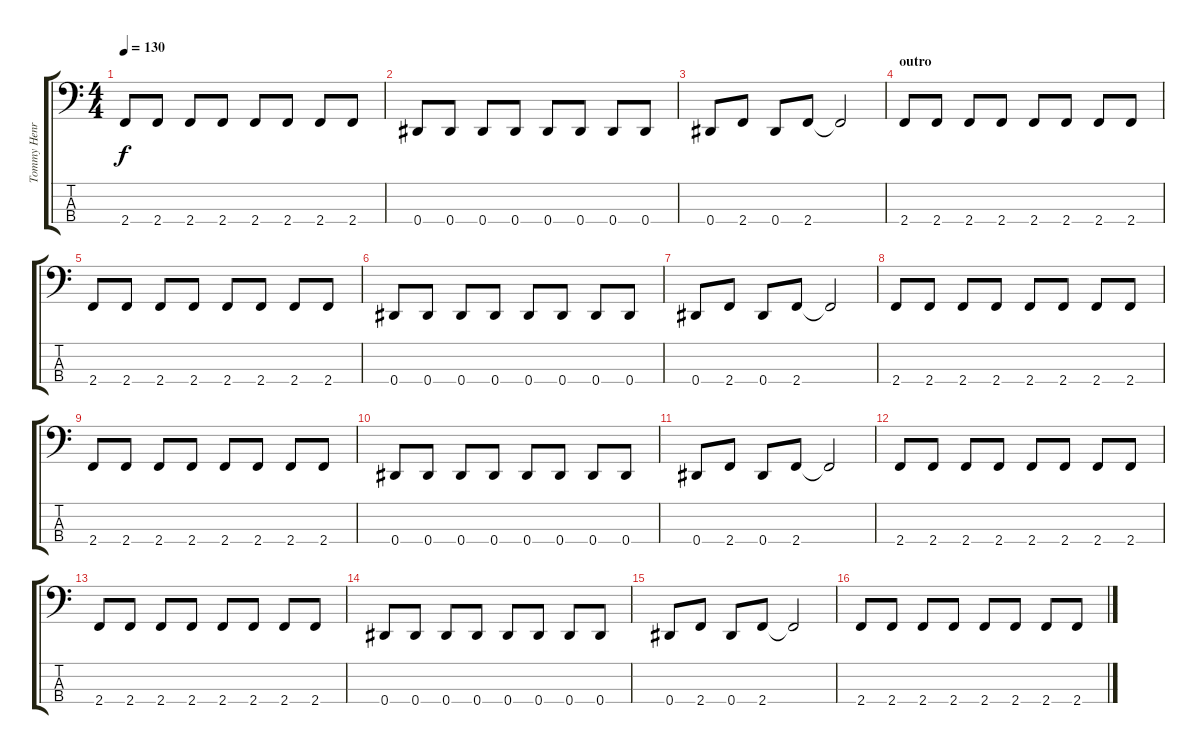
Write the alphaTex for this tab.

\track ("Tommy Henriksen" "Tommy Henr") {instrument electricbasspick}
\staff {score tabs}
\tuning (Gb2 Db2 Ab1 Eb1) {hide}
\ts (4 4)
\tempo 130
\clef f4
\ks c
2.4.8{dy f} 2.4.8 2.4.8 2.4.8 2.4.8 2.4.8 2.4.8 2.4.8 |
0.4.8 0.4.8 0.4.8 0.4.8 0.4.8 0.4.8 0.4.8 0.4.8 |
0.4.8 2.4.8 0.4.8 2.4.8 2.4{t}.2 |
\section ("" "outro")
2.4.8 2.4.8 2.4.8 2.4.8 2.4.8 2.4.8 2.4.8 2.4.8 |
2.4.8 2.4.8 2.4.8 2.4.8 2.4.8 2.4.8 2.4.8 2.4.8 |
0.4.8 0.4.8 0.4.8 0.4.8 0.4.8 0.4.8 0.4.8 0.4.8 |
0.4.8 2.4.8 0.4.8 2.4.8 2.4{t}.2 |
2.4.8 2.4.8 2.4.8 2.4.8 2.4.8 2.4.8 2.4.8 2.4.8 |
2.4.8 2.4.8 2.4.8 2.4.8 2.4.8 2.4.8 2.4.8 2.4.8 |
0.4.8 0.4.8 0.4.8 0.4.8 0.4.8 0.4.8 0.4.8 0.4.8 |
0.4.8 2.4.8 0.4.8 2.4.8 2.4{t}.2 |
2.4.8 2.4.8 2.4.8 2.4.8 2.4.8 2.4.8 2.4.8 2.4.8 |
2.4.8 2.4.8 2.4.8 2.4.8 2.4.8 2.4.8 2.4.8 2.4.8 |
0.4.8 0.4.8 0.4.8 0.4.8 0.4.8 0.4.8 0.4.8 0.4.8 |
0.4.8 2.4.8 0.4.8 2.4.8 2.4{t}.2 |
2.4.8 2.4.8 2.4.8 2.4.8 2.4.8 2.4.8 2.4.8 2.4.8
